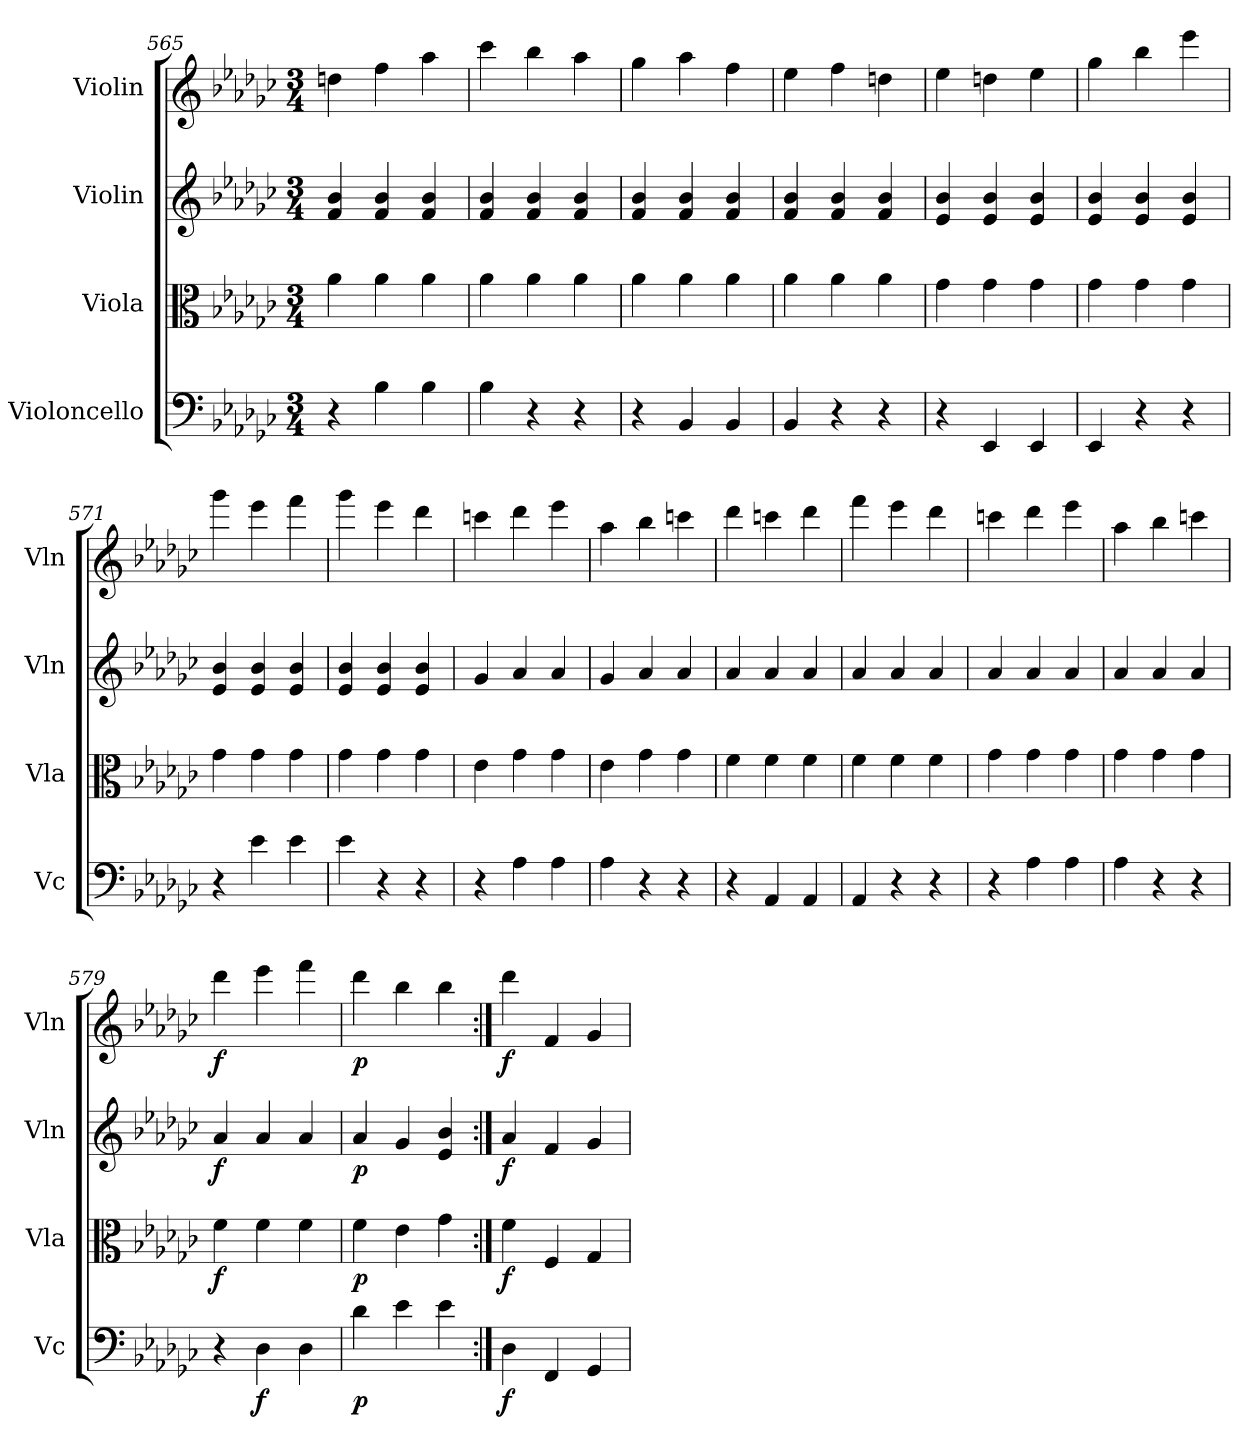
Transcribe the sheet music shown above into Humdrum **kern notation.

**kern	**dynam	**kern	**dynam	**kern	**dynam	**kern	**dynam
*part4	*part4	*part3	*part3	*part2	*part2	*part1	*part1
*staff4	*staff4	*staff3	*staff3	*staff2	*staff2	*staff1	*staff1
*I"Violoncello	*	*I"Viola	*	*I"Violin	*	*I"Violin	*
*I'Vc	*	*I'Vla	*	*I'Vln	*	*I'Vln	*
*clefF4	*	*clefC3	*	*clefG2	*	*clefG2	*
*k[b-e-a-d-g-c-]	*	*k[b-e-a-d-g-c-]	*	*k[b-e-a-d-g-c-]	*	*k[b-e-a-d-g-c-]	*
*M3/4	*	*M3/4	*	*M3/4	*	*M3/4	*
=565	=565	=565	=565	=565	=565	=565	=565
4r	.	4a-	.	4f 4b-	.	4ddn	.
4B-	.	4a-	.	4f 4b-	.	4ff	.
4B-	.	4a-	.	4f 4b-	.	4aa-	.
=566	=566	=566	=566	=566	=566	=566	=566
4B-	.	4a-	.	4f 4b-	.	4ccc-	.
4r	.	4a-	.	4f 4b-	.	4bb-	.
4r	.	4a-	.	4f 4b-	.	4aa-	.
=567	=567	=567	=567	=567	=567	=567	=567
4r	.	4a-	.	4f 4b-	.	4gg-	.
4BB-	.	4a-	.	4f 4b-	.	4aa-	.
4BB-	.	4a-	.	4f 4b-	.	4ff	.
=568	=568	=568	=568	=568	=568	=568	=568
4BB-	.	4a-	.	4f 4b-	.	4ee-	.
4r	.	4a-	.	4f 4b-	.	4ff	.
4r	.	4a-	.	4f 4b-	.	4ddn	.
=569	=569	=569	=569	=569	=569	=569	=569
4r	.	4g-	.	4e- 4b-	.	4ee-	.
4EE-	.	4g-	.	4e- 4b-	.	4ddn	.
4EE-	.	4g-	.	4e- 4b-	.	4ee-	.
=570	=570	=570	=570	=570	=570	=570	=570
4EE-	.	4g-	.	4e- 4b-	.	4gg-	.
4r	.	4g-	.	4e- 4b-	.	4bb-	.
4r	.	4g-	.	4e- 4b-	.	4eee-	.
=571	=571	=571	=571	=571	=571	=571	=571
4r	.	4g-	.	4e- 4b-	.	4ggg-	.
4e-	.	4g-	.	4e- 4b-	.	4eee-	.
4e-	.	4g-	.	4e- 4b-	.	4fff	.
=572	=572	=572	=572	=572	=572	=572	=572
4e-	.	4g-	.	4e- 4b-	.	4ggg-	.
4r	.	4g-	.	4e- 4b-	.	4eee-	.
4r	.	4g-	.	4e- 4b-	.	4ddd-	.
=573	=573	=573	=573	=573	=573	=573	=573
4r	.	4e-	.	4g-	.	4cccn	.
4A-	.	4g-	.	4a-	.	4ddd-	.
4A-	.	4g-	.	4a-	.	4eee-	.
=574	=574	=574	=574	=574	=574	=574	=574
4A-	.	4e-	.	4g-	.	4aa-	.
4r	.	4g-	.	4a-	.	4bb-	.
4r	.	4g-	.	4a-	.	4cccn	.
=575	=575	=575	=575	=575	=575	=575	=575
4r	.	4f	.	4a-	.	4ddd-	.
4AA-	.	4f	.	4a-	.	4cccn	.
4AA-	.	4f	.	4a-	.	4ddd-	.
=576	=576	=576	=576	=576	=576	=576	=576
4AA-	.	4f	.	4a-	.	4fff	.
4r	.	4f	.	4a-	.	4eee-	.
4r	.	4f	.	4a-	.	4ddd-	.
=577	=577	=577	=577	=577	=577	=577	=577
4r	.	4g-	.	4a-	.	4cccn	.
4A-	.	4g-	.	4a-	.	4ddd-	.
4A-	.	4g-	.	4a-	.	4eee-	.
=578	=578	=578	=578	=578	=578	=578	=578
4A-	.	4g-	.	4a-	.	4aa-	.
4r	.	4g-	.	4a-	.	4bb-	.
4r	.	4g-	.	4a-	.	4cccn	.
=579	=579	=579	=579	=579	=579	=579	=579
4r	.	4f	f	4a-	f	4ddd-	f
4D-	f	4f	.	4a-	.	4eee-	.
4D-	.	4f	.	4a-	.	4fff	.
=580	=580	=580	=580	=580	=580	=580	=580
4d-	p	4f	p	4a-	p	4ddd-	p
4e-	.	4e-	.	4g-	.	4bb-	.
4e-	.	4g-	.	4e- 4b-	.	4bb-	.
=581:|!	=581:|!	=581:|!	=581:|!	=581:|!	=581:|!	=581:|!	=581:|!
4D-	f	4f	f	4a-	f	4ddd-	f
4FF	.	4F	.	4f	.	4f	.
4GG-	.	4G-	.	4g-	.	4g-	.
=	=	=	=	=	=	=	=
*-	*-	*-	*-	*-	*-	*-	*-
